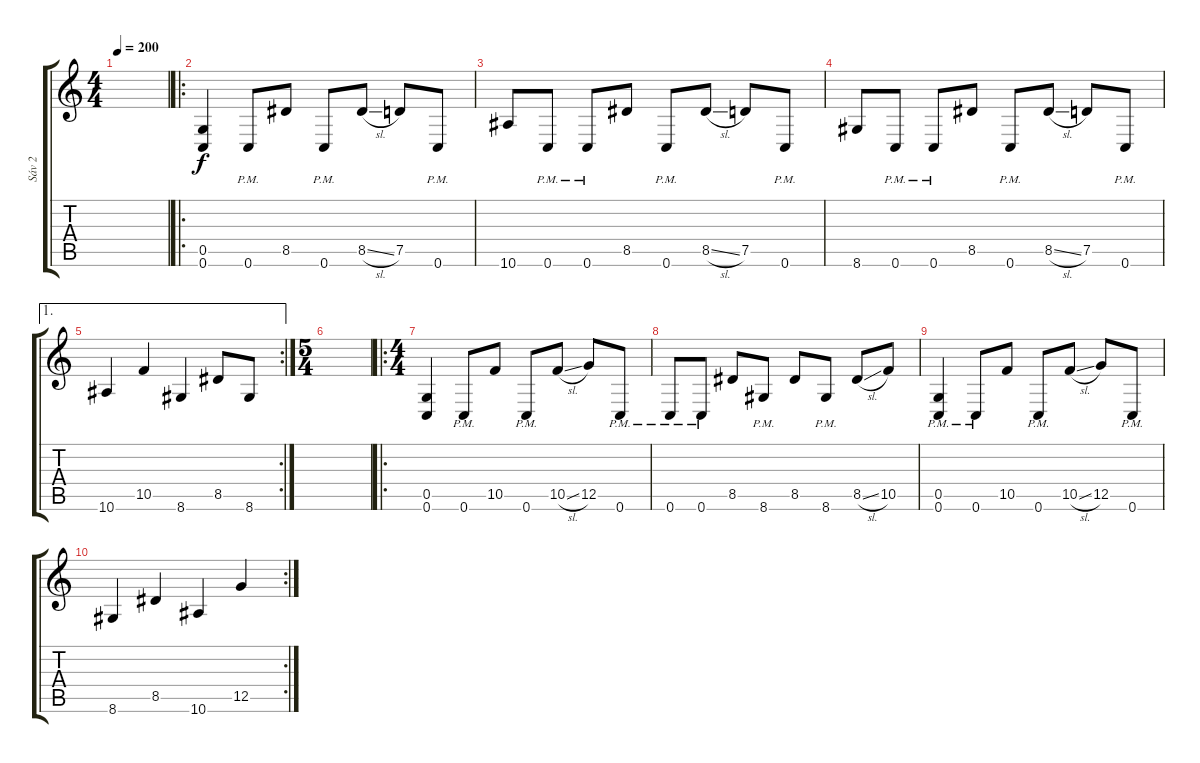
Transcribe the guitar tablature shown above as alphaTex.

\track ("Sáv 2" "Sáv 2") {instrument distortionguitar}
\staff {score tabs}
\tuning (D4 A3 F3 C3 G2 C2) {hide}
\ts (4 4)
\tempo 200
\clef g2
\ks c
|
\ro
(0.5 0.6).4 0.6{pm}.8 8.5.8 0.6{pm}.8 8.5{sl}.8 7.5.8 0.6{pm}.8 |
10.6.8 0.6{pm}.8 0.6{pm}.8 8.5.8 0.6{pm}.8 8.5{sl}.8 7.5.8 0.6{pm}.8 |
8.6.8 0.6{pm}.8 0.6{pm}.8 8.5.8 0.6{pm}.8 8.5{sl}.8 7.5.8 0.6{pm}.8 |
\ae 1
\rc 2
10.6.4 10.5.4 8.6.4 8.5.8 8.6.8 |
\ts (5 4)
|
\ro
\ts (4 4)
(0.5 0.6).4 0.6{pm}.8 10.5.8 0.6{pm}.8 10.5{sl}.8 12.5.8 0.6{pm}.8 |
0.6{pm}.8 0.6{pm}.8 8.5.8 8.6{pm}.8 8.5.8 8.6{pm}.8 8.5{sl}.8 10.5.8 |
(0.5{pm} 0.6{pm}).4 0.6{pm}.8 10.5.8 0.6{pm}.8 10.5{sl}.8 12.5.8 0.6{pm}.8 |
\rc 2
8.6.4 8.5.4 10.6.4 12.5.4
